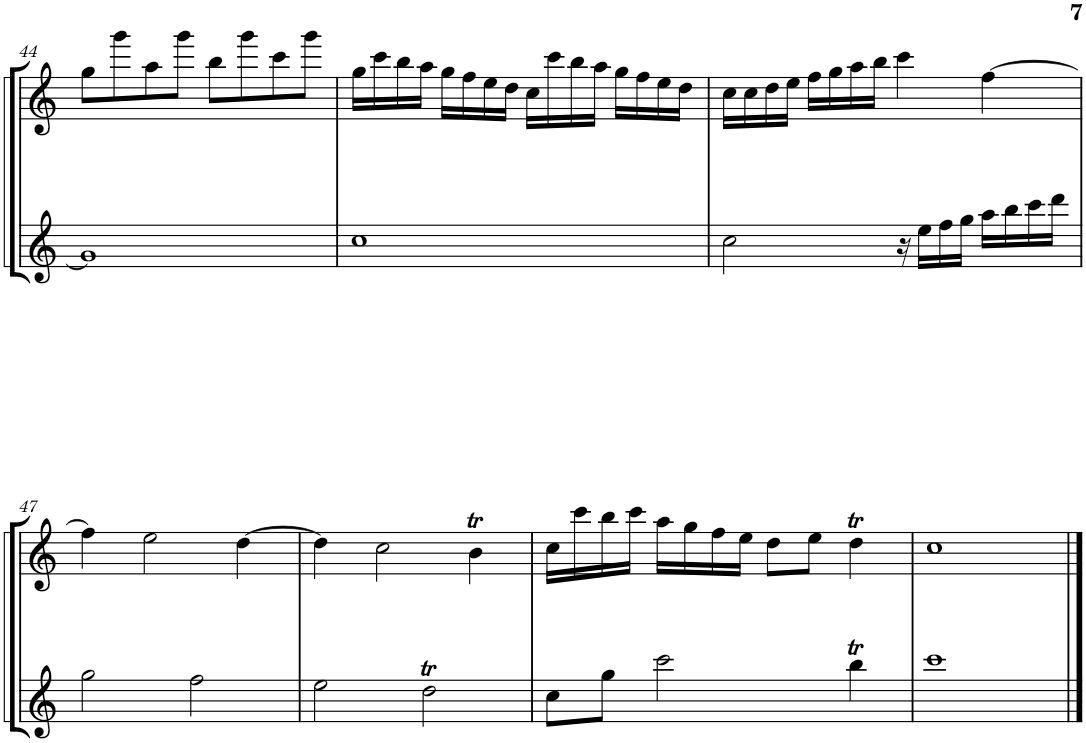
**kern	**kern
*part2	*part1
*staff2	*staff1
*I"Alto 2	*I"Alto 1
!!LO:PB:g=z
*clefG2	*clefG2
*k[]	*k[]
*M4/4	*M4/4
*met(c)	*met(c)
=44	=44
1g]	8gg\L
.	8ggg\
.	8aa\
.	8ggg\J
.	8bb\L
.	8ggg\
.	8ccc\
.	8ggg\J
=45	=45
1cc	16gg\LL
.	16ccc\
.	16bb\
.	16aa\JJ
.	16gg\LL
.	16ff\
.	16ee\
.	16dd\JJ
.	16cc\LL
.	16ccc\
.	16bb\
.	16aa\JJ
.	16gg\LL
.	16ff\
.	16ee\
.	16dd\JJ
=46	=46
2cc\	16cc\LL
.	16cc\
.	16dd\
.	16ee\JJ
.	16ff\LL
.	16gg\
.	16aa\
.	16bb\JJ
16r	4ccc\
16ee\LL	.
16ff\	.
16gg\JJ	.
16aa\LL	[4ff\
16bb\	.
16ccc\	.
16ddd\JJ	.
!!LO:LB:g=z
=47	=47
2gg\	4ff\]
.	2ee\
2ff\	.
.	[4dd\
=48	=48
2ee\	4dd\]
.	2cc\
2ddT\	.
.	4bt\
=49	=49
8cc\L	16cc\LL
.	16ccc\
8gg\J	16bb\
.	16ccc\JJ
2ccc\	16aa\LL
.	16gg\
.	16ff\
.	16ee\JJ
.	8dd\L
.	8ee\J
4bbt\	4ddT\
=50	=50
1ccc	1cc
==	==
*-	*-
